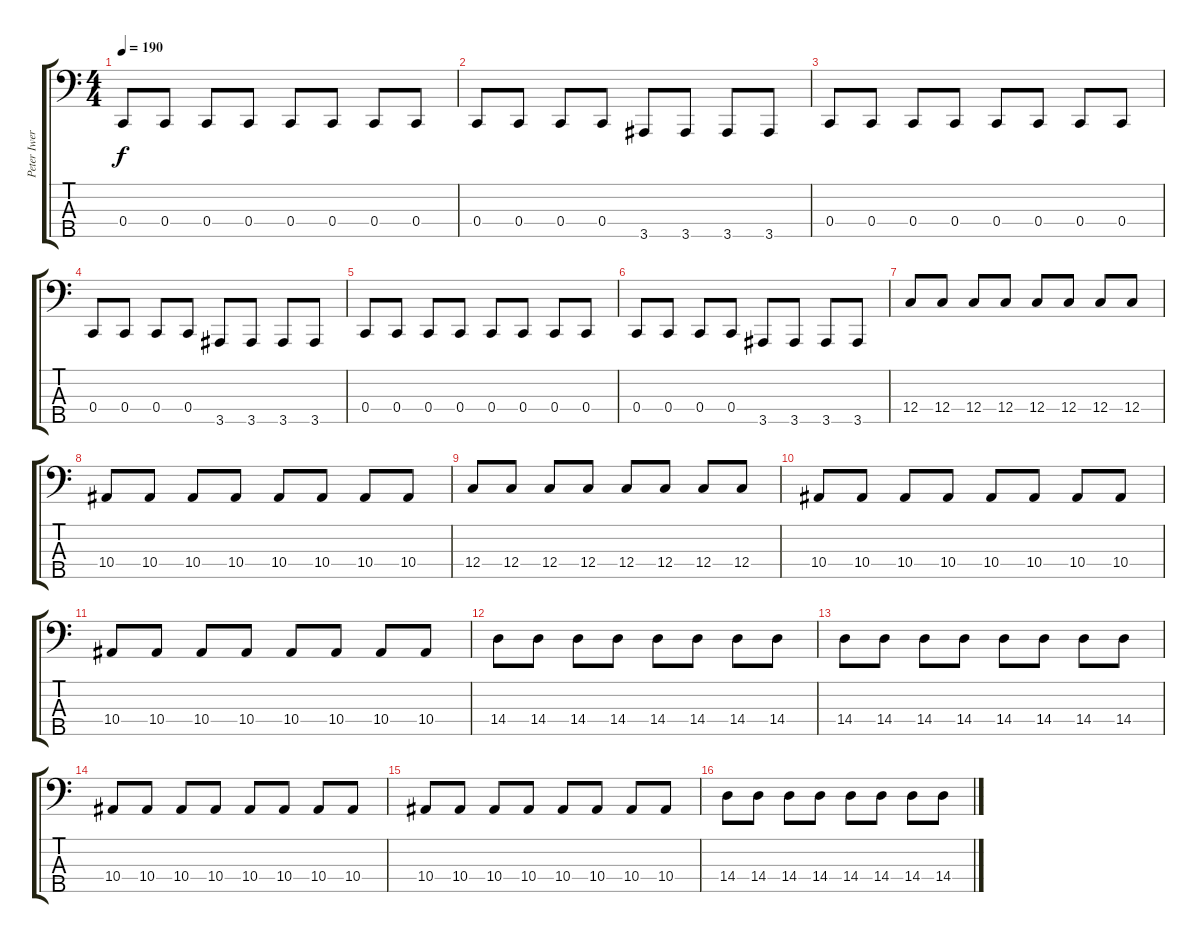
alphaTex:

\track ("Peter Iwers" "Peter Iwer") {instrument electricbasspick}
\staff {score tabs}
\tuning (E2 Bb1 F1 C1 G0) {hide}
\ts (4 4)
\tempo 190
\clef f4
\ks c
0.4.8{dy f} 0.4.8 0.4.8 0.4.8 0.4.8 0.4.8 0.4.8 0.4.8 |
0.4.8 0.4.8 0.4.8 0.4.8 3.5.8 3.5.8 3.5.8 3.5.8 |
0.4.8 0.4.8 0.4.8 0.4.8 0.4.8 0.4.8 0.4.8 0.4.8 |
0.4.8 0.4.8 0.4.8 0.4.8 3.5.8 3.5.8 3.5.8 3.5.8 |
0.4.8 0.4.8 0.4.8 0.4.8 0.4.8 0.4.8 0.4.8 0.4.8 |
0.4.8 0.4.8 0.4.8 0.4.8 3.5.8 3.5.8 3.5.8 3.5.8 |
12.4.8 12.4.8 12.4.8 12.4.8 12.4.8 12.4.8 12.4.8 12.4.8 |
10.4.8 10.4.8 10.4.8 10.4.8 10.4.8 10.4.8 10.4.8 10.4.8 |
12.4.8 12.4.8 12.4.8 12.4.8 12.4.8 12.4.8 12.4.8 12.4.8 |
10.4.8 10.4.8 10.4.8 10.4.8 10.4.8 10.4.8 10.4.8 10.4.8 |
10.4.8 10.4.8 10.4.8 10.4.8 10.4.8 10.4.8 10.4.8 10.4.8 |
14.4.8 14.4.8 14.4.8 14.4.8 14.4.8 14.4.8 14.4.8 14.4.8 |
14.4.8 14.4.8 14.4.8 14.4.8 14.4.8 14.4.8 14.4.8 14.4.8 |
10.4.8 10.4.8 10.4.8 10.4.8 10.4.8 10.4.8 10.4.8 10.4.8 |
10.4.8 10.4.8 10.4.8 10.4.8 10.4.8 10.4.8 10.4.8 10.4.8 |
14.4.8 14.4.8 14.4.8 14.4.8 14.4.8 14.4.8 14.4.8 14.4.8
